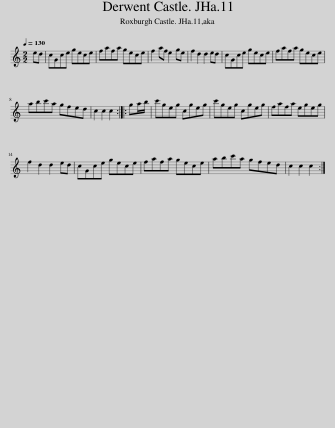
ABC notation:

X:1
L:1/8
Q:1/4=130
M:2/2
I:linebreak $
K:C
V:1 treble
V:1
 ed | cGce gece | fafa gece | f2 af e2 ge | f2 d2 d2 ed | %5
 cGce gece | fafa gece |$ abc'a gfed | c2 c2 c2 :: ga/b/ | %10
 c'geg cgeg | c'geg cgeg | fafa egeg |$ f2 d2 d2 ed | cGce gece | %15
 fafa gece | abc'a gfed | c2 c2 c2 :| %18
